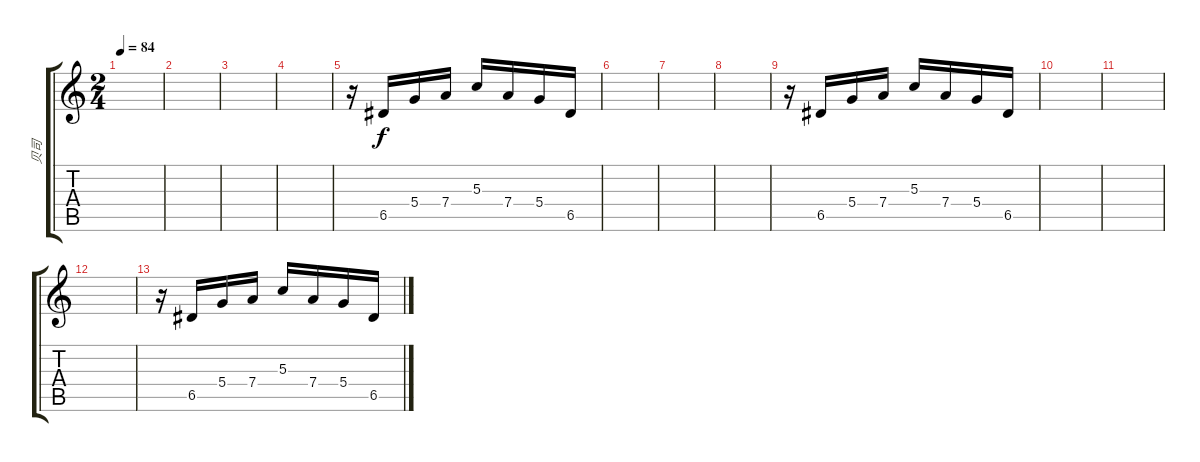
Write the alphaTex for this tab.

\track ("贝司" "贝司") {instrument acousticbass}
\staff {score tabs}
\tuning (E4 B3 G3 D3 A2 E2) {hide}
\ts (2 4)
\tempo 84
\clef g2
\ks c
|
|
|
|
r.16 6.5.16 5.4.16 7.4.16 5.3.16 7.4.16 5.4.16 6.5.16 |
|
|
|
r.16 6.5.16 5.4.16 7.4.16 5.3.16 7.4.16 5.4.16 6.5.16 |
|
|
|
r.16 6.5.16 5.4.16 7.4.16 5.3.16 7.4.16 5.4.16 6.5.16
